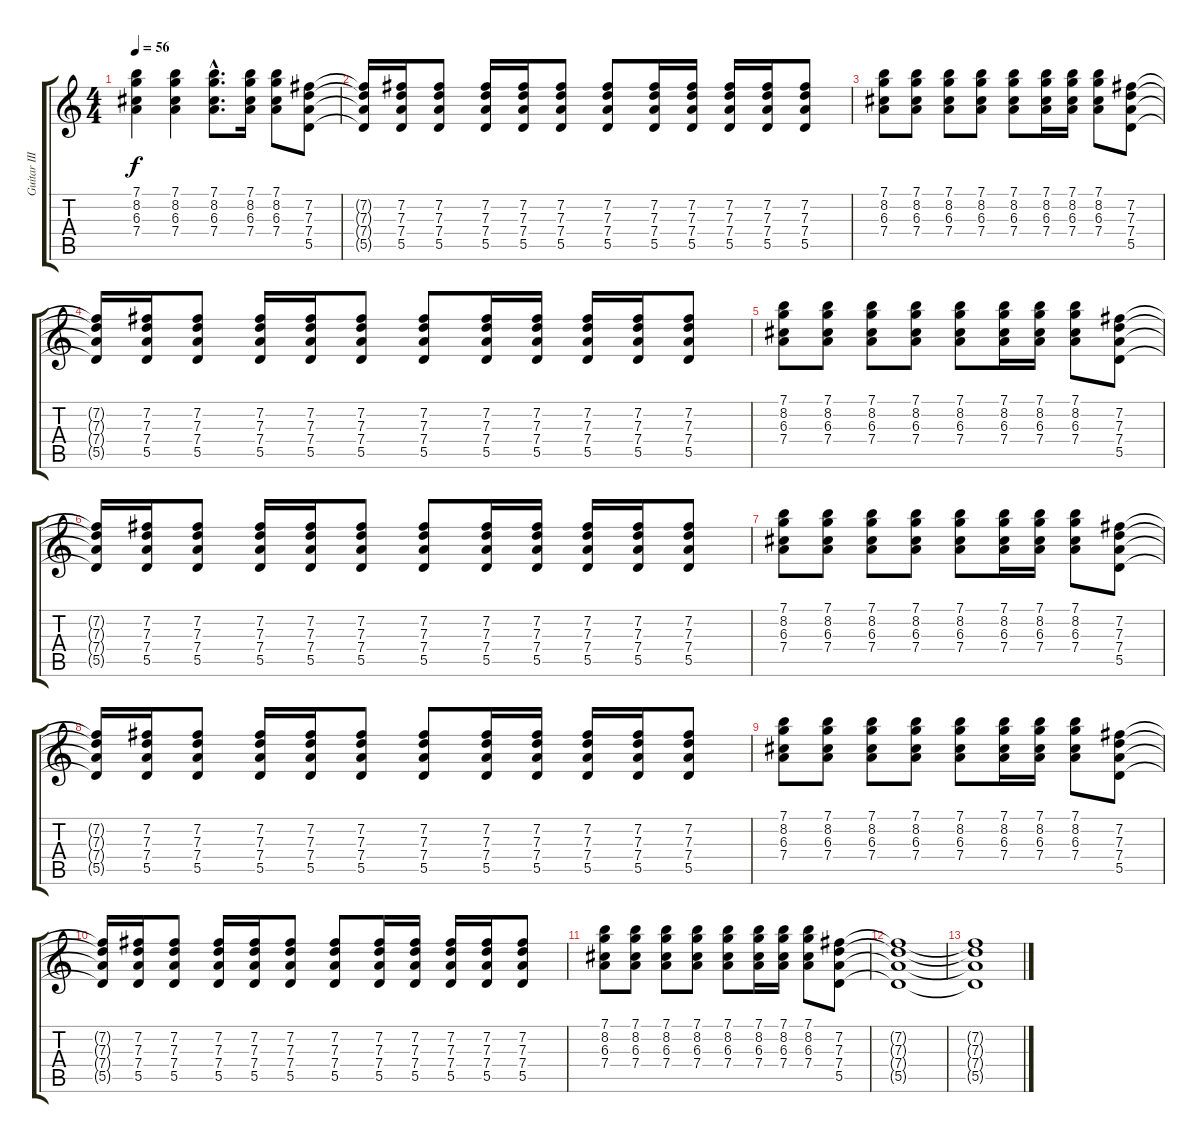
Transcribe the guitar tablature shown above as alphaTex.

\track ("Guitar III" "Guitar III") {instrument distortionguitar}
\staff {score tabs}
\tuning (E4 B3 G3 D3 A2 E2) {hide}
\ts (4 4)
\tempo 56
\clef g2
\ks c
(7.1 8.2 6.3 7.4).4{dy f} (7.1 8.2 6.3 7.4).4 (7.1{hac} 8.2{hac} 6.3{hac} 7.4{hac}).8{d} (7.1 8.2 6.3 7.4).16 (7.1 8.2 6.3 7.4).8 (7.2 7.3 7.4 5.5).8 |
(7.2{t} 7.3{t} 7.4{t} 5.5{t}).16 (7.2 7.3 7.4 5.5).16 (7.2 7.3 7.4 5.5).8 (7.2 7.3 7.4 5.5).16 (7.2 7.3 7.4 5.5).16 (7.2 7.3 7.4 5.5).8 (7.2 7.3 7.4 5.5).8 (7.2 7.3 7.4 5.5).16 (7.2 7.3 7.4 5.5).16 (7.2 7.3 7.4 5.5).16 (7.2 7.3 7.4 5.5).16 (7.2 7.3 7.4 5.5).8 |
(7.1 8.2 6.3 7.4).8 (7.1 8.2 6.3 7.4).8 (7.1 8.2 6.3 7.4).8 (7.1 8.2 6.3 7.4).8 (7.1 8.2 6.3 7.4).8 (7.1 8.2 6.3 7.4).16 (7.1 8.2 6.3 7.4).16 (7.1 8.2 6.3 7.4).8 (7.2 7.3 7.4 5.5).8 |
(7.2{t} 7.3{t} 7.4{t} 5.5{t}).16 (7.2 7.3 7.4 5.5).16 (7.2 7.3 7.4 5.5).8 (7.2 7.3 7.4 5.5).16 (7.2 7.3 7.4 5.5).16 (7.2 7.3 7.4 5.5).8 (7.2 7.3 7.4 5.5).8 (7.2 7.3 7.4 5.5).16 (7.2 7.3 7.4 5.5).16 (7.2 7.3 7.4 5.5).16 (7.2 7.3 7.4 5.5).16 (7.2 7.3 7.4 5.5).8 |
(7.1 8.2 6.3 7.4).8 (7.1 8.2 6.3 7.4).8 (7.1 8.2 6.3 7.4).8 (7.1 8.2 6.3 7.4).8 (7.1 8.2 6.3 7.4).8 (7.1 8.2 6.3 7.4).16 (7.1 8.2 6.3 7.4).16 (7.1 8.2 6.3 7.4).8 (7.2 7.3 7.4 5.5).8 |
(7.2{t} 7.3{t} 7.4{t} 5.5{t}).16 (7.2 7.3 7.4 5.5).16 (7.2 7.3 7.4 5.5).8 (7.2 7.3 7.4 5.5).16 (7.2 7.3 7.4 5.5).16 (7.2 7.3 7.4 5.5).8 (7.2 7.3 7.4 5.5).8 (7.2 7.3 7.4 5.5).16 (7.2 7.3 7.4 5.5).16 (7.2 7.3 7.4 5.5).16 (7.2 7.3 7.4 5.5).16 (7.2 7.3 7.4 5.5).8 |
(7.1 8.2 6.3 7.4).8 (7.1 8.2 6.3 7.4).8 (7.1 8.2 6.3 7.4).8 (7.1 8.2 6.3 7.4).8 (7.1 8.2 6.3 7.4).8 (7.1 8.2 6.3 7.4).16 (7.1 8.2 6.3 7.4).16 (7.1 8.2 6.3 7.4).8 (7.2 7.3 7.4 5.5).8 |
(7.2{t} 7.3{t} 7.4{t} 5.5{t}).16 (7.2 7.3 7.4 5.5).16 (7.2 7.3 7.4 5.5).8 (7.2 7.3 7.4 5.5).16 (7.2 7.3 7.4 5.5).16 (7.2 7.3 7.4 5.5).8 (7.2 7.3 7.4 5.5).8 (7.2 7.3 7.4 5.5).16 (7.2 7.3 7.4 5.5).16 (7.2 7.3 7.4 5.5).16 (7.2 7.3 7.4 5.5).16 (7.2 7.3 7.4 5.5).8 |
(7.1 8.2 6.3 7.4).8 (7.1 8.2 6.3 7.4).8 (7.1 8.2 6.3 7.4).8 (7.1 8.2 6.3 7.4).8 (7.1 8.2 6.3 7.4).8 (7.1 8.2 6.3 7.4).16 (7.1 8.2 6.3 7.4).16 (7.1 8.2 6.3 7.4).8 (7.2 7.3 7.4 5.5).8 |
(7.2{t} 7.3{t} 7.4{t} 5.5{t}).16 (7.2 7.3 7.4 5.5).16 (7.2 7.3 7.4 5.5).8 (7.2 7.3 7.4 5.5).16 (7.2 7.3 7.4 5.5).16 (7.2 7.3 7.4 5.5).8 (7.2 7.3 7.4 5.5).8 (7.2 7.3 7.4 5.5).16 (7.2 7.3 7.4 5.5).16 (7.2 7.3 7.4 5.5).16 (7.2 7.3 7.4 5.5).16 (7.2 7.3 7.4 5.5).8 |
(7.1 8.2 6.3 7.4).8 (7.1 8.2 6.3 7.4).8 (7.1 8.2 6.3 7.4).8 (7.1 8.2 6.3 7.4).8 (7.1 8.2 6.3 7.4).8 (7.1 8.2 6.3 7.4).16 (7.1 8.2 6.3 7.4).16 (7.1 8.2 6.3 7.4).8 (7.2 7.3 7.4 5.5).8 |
(7.2{t} 7.3{t} 7.4{t} 5.5{t}).1 |
(7.2{t} 7.3{t} 7.4{t} 5.5{t}).1
